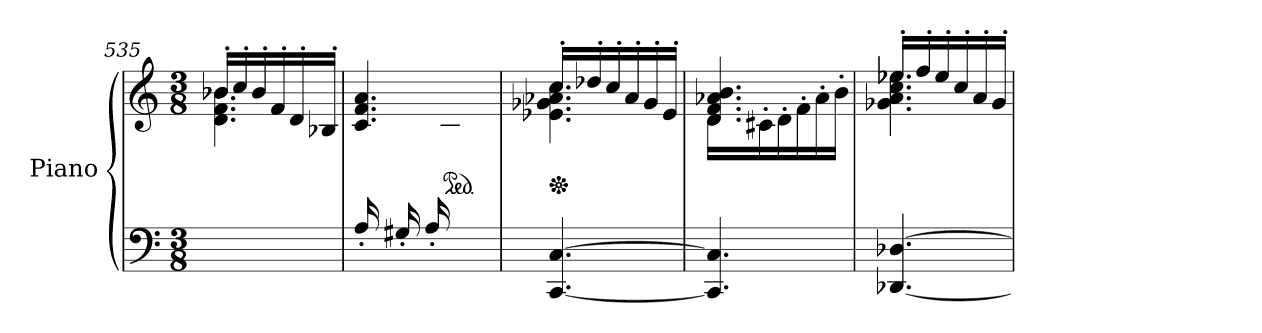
**kern	**kern
*part1	*part1
*staff2	*staff1
*I"Piano	*
*I'Pno.	*
*clefF4	*clefG2
*k[]	*k[]
*M3/8	*M3/8
=535	=535
*	*^
4.ryy	16b-X'/LL	4.d\ 4.f\ 4.b-\
.	16cc'/	.
.	16b-'/	.
.	16f'/	.
.	16d'/	.
.	16B-X'/JJ	.
=536	=536	=536
16A'/LL	4.c/ 4.f/ 4.a/	8.ryy
16G#X'/	.	.
16A'/	.	.
*	*ped	*
8.ryy	.	16c'\
.	.	16f'\
.	.	16a'\JJ
=537	=537	=537
*	*Xped	*
[4.CC/ [4.C/	16cc'/LL	4.e-X\ 4.g-X\ 4.a-X\ 4.cc\
.	16dd-X'/	.
.	16cc'/	.
.	16a-'/	.
.	16g-'/	.
.	16e-'/JJ	.
=538	=538	=538
4.CC/] 4.C/]	16d'\LL	4.d/ 4.f/ 4.a-X/ 4.b/
.	16c#X'\	.
.	16d'\	.
.	16f'\	.
.	16a-'\	.
.	16b'\JJ	.
!!LO:LB:g=z	!!
=539	=539	=539
[4.DD-X/ [4.D-X/	16ee-X'/LL	4.g-X\ 4.a\ 4.cc\ 4.ee-\
.	16ff'/	.
.	16ee-'/	.
.	16cc'/	.
.	16a'/	.
.	16g-'/JJ	.
*	*v	*v
=	=
*-	*-
